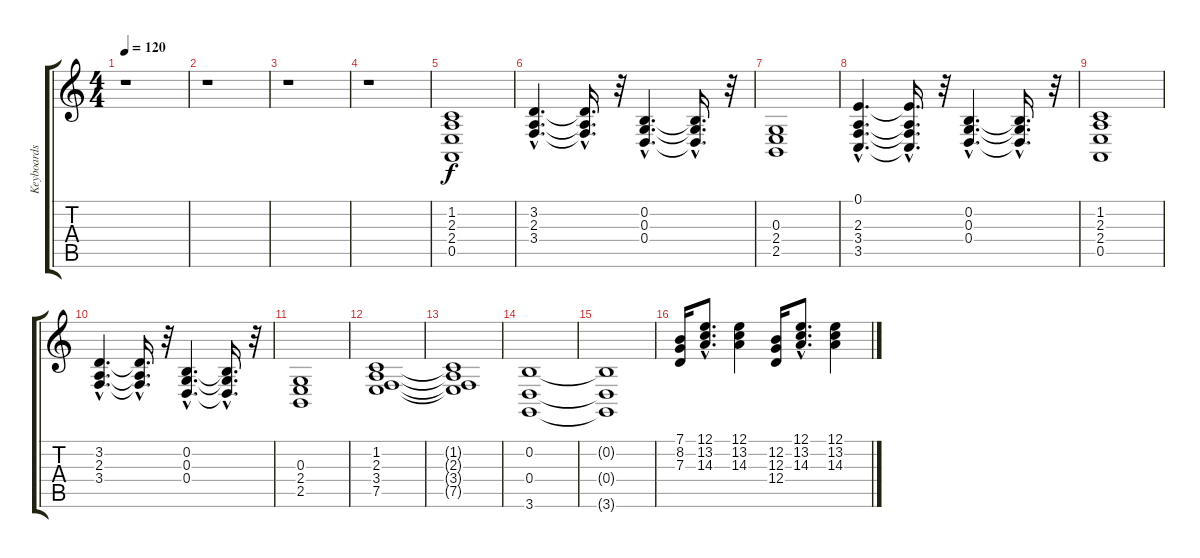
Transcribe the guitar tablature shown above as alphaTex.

\track ("Keyboards - Geoff Downes" "Keyboards ") {instrument synthbrass1}
\staff {score tabs}
\tuning (E4 B3 G3 D3 A2 E2) {hide}
\ts (4 4)
\tempo 120
\clef g2
\ks c
r.1{dy f} |
r.1 |
r.1 |
r.1 |
(1.2 2.3 2.4 0.5).1 |
(3.2{hac} 2.3{hac} 3.4{hac}).4{d} (3.2{hac t} 2.3{hac t} 3.4{hac t}).16{d} r.32 (0.2{hac} 0.3{hac} 0.4{hac}).4{d} (0.2{hac t} 0.3{hac t} 0.4{hac t}).16{d} r.32 |
(0.3 2.4 2.5).1 |
(0.1{hac} 2.3{hac} 3.4{hac} 3.5{hac}).4{d} (0.1{hac t} 2.3{hac t} 3.4{hac t} 3.5{hac t}).16{d} r.32 (0.2{hac} 0.3{hac} 0.4{hac}).4{d} (0.2{hac t} 0.3{hac t} 0.4{hac t}).16{d} r.32 |
(1.2 2.3 2.4 0.5).1 |
(3.2{hac} 2.3{hac} 3.4{hac}).4{d} (3.2{hac t} 2.3{hac t} 3.4{hac t}).16{d} r.32 (0.2{hac} 0.3{hac} 0.4{hac}).4{d} (0.2{hac t} 0.3{hac t} 0.4{hac t}).16{d} r.32 |
(0.3 2.4 2.5).1 |
(1.2 2.3 3.4 7.5).1 |
(1.2{t} 2.3{t} 3.4{t} 7.5{t}).1 |
(0.2 0.4 3.6).1 |
(0.2{t} 0.4{t} 3.6{t}).1 |
(7.1 8.2 7.3).16 (12.1{hac} 13.2{hac} 14.3{hac}).8{d} (12.1 13.2 14.3).4 (12.2 12.3 12.4).16 (12.1{hac} 13.2{hac} 14.3{hac}).8{d} (12.1 13.2 14.3).4
